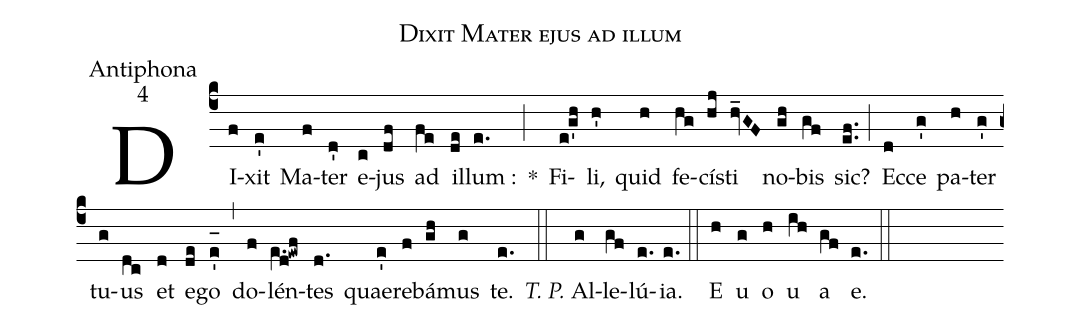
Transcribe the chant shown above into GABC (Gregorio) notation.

name:Dixit Mater ejus ad illum;
office-part:Antiphona;
mode:4;
%%
(c4) DI(f)xit(e') Ma(f)ter(d') e(c)jus(df) ad(fe) il(de)lum :(e.) *(;) Fi(e!g'h)li,(h') quid(h) fe(hg)cí(hj)sti(hv_GF) no(gh)bis(gf) sic?(ef..) (;) Ec(d)ce(g') pa(h)ter(g') tu(g)us(dc) et(d) e(de)go(e'_[oh:h]) (,) do(f)lén(e.[ll:1]d!ewf)tes(d.) quae(e')re(f)bá(gh)mus(g) te.(e.) (::) <i>T. P.</i> Al(g)le(gf)lú(e.){ia}.(e.) (::) <eu>E(h) u(g) o(h) u(ih) a(gf) e.</eu>(e.) (::)
